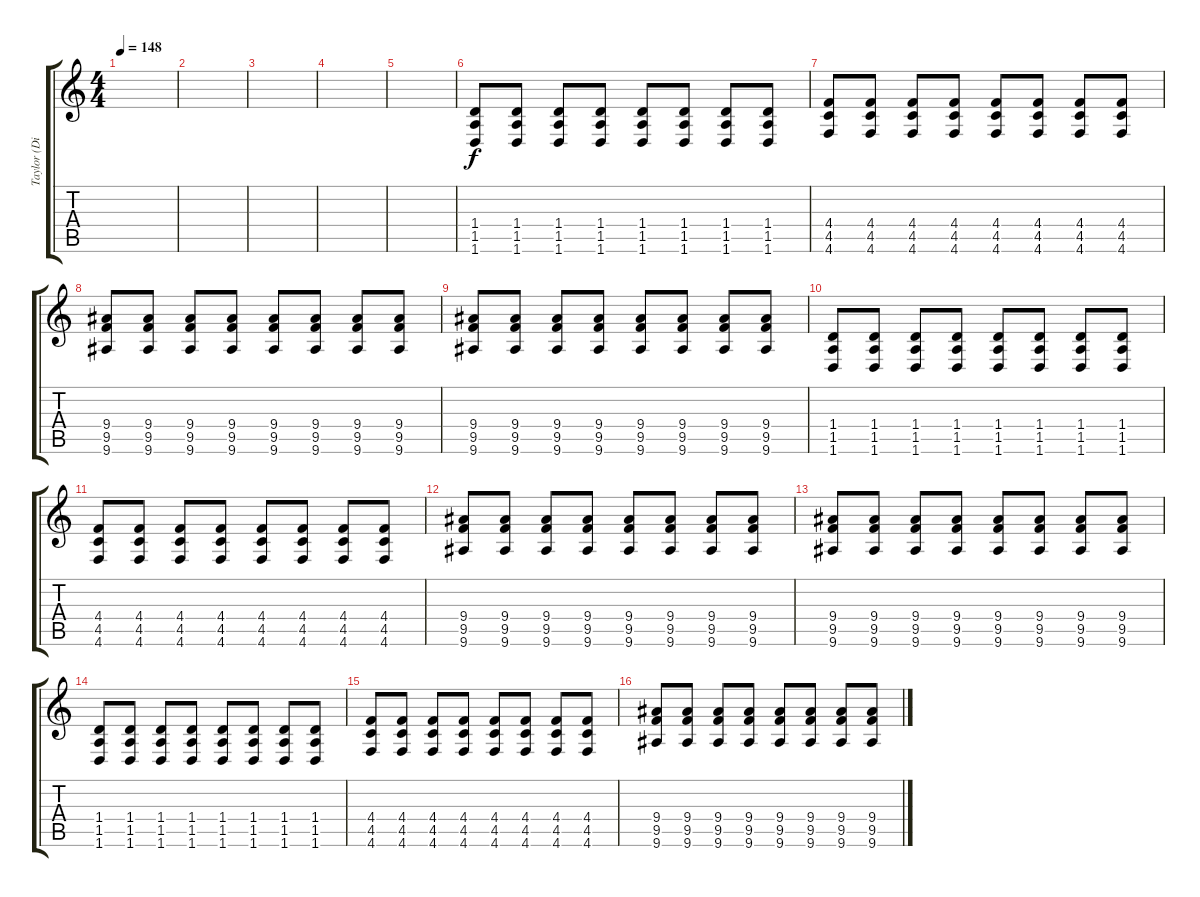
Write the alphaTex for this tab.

\track ("Taylor (Distortion)" "Taylor (Di") {instrument distortionguitar}
\staff {score tabs}
\tuning (Eb4 Bb3 Gb3 Db3 Ab2 Db2) {hide}
\ts (4 4)
\tempo 148
\clef g2
\ks c
|
|
|
|
|
(1.4 1.5 1.6).8 (1.4 1.5 1.6).8 (1.4 1.5 1.6).8 (1.4 1.5 1.6).8 (1.4 1.5 1.6).8 (1.4 1.5 1.6).8 (1.4 1.5 1.6).8 (1.4 1.5 1.6).8 |
(4.4 4.5 4.6).8 (4.4 4.5 4.6).8 (4.4 4.5 4.6).8 (4.4 4.5 4.6).8 (4.4 4.5 4.6).8 (4.4 4.5 4.6).8 (4.4 4.5 4.6).8 (4.4 4.5 4.6).8 |
(9.4 9.5 9.6).8 (9.4 9.5 9.6).8 (9.4 9.5 9.6).8 (9.4 9.5 9.6).8 (9.4 9.5 9.6).8 (9.4 9.5 9.6).8 (9.4 9.5 9.6).8 (9.4 9.5 9.6).8 |
(9.4 9.5 9.6).8 (9.4 9.5 9.6).8 (9.4 9.5 9.6).8 (9.4 9.5 9.6).8 (9.4 9.5 9.6).8 (9.4 9.5 9.6).8 (9.4 9.5 9.6).8 (9.4 9.5 9.6).8 |
(1.4 1.5 1.6).8 (1.4 1.5 1.6).8 (1.4 1.5 1.6).8 (1.4 1.5 1.6).8 (1.4 1.5 1.6).8 (1.4 1.5 1.6).8 (1.4 1.5 1.6).8 (1.4 1.5 1.6).8 |
(4.4 4.5 4.6).8 (4.4 4.5 4.6).8 (4.4 4.5 4.6).8 (4.4 4.5 4.6).8 (4.4 4.5 4.6).8 (4.4 4.5 4.6).8 (4.4 4.5 4.6).8 (4.4 4.5 4.6).8 |
(9.4 9.5 9.6).8 (9.4 9.5 9.6).8 (9.4 9.5 9.6).8 (9.4 9.5 9.6).8 (9.4 9.5 9.6).8 (9.4 9.5 9.6).8 (9.4 9.5 9.6).8 (9.4 9.5 9.6).8 |
(9.4 9.5 9.6).8 (9.4 9.5 9.6).8 (9.4 9.5 9.6).8 (9.4 9.5 9.6).8 (9.4 9.5 9.6).8 (9.4 9.5 9.6).8 (9.4 9.5 9.6).8 (9.4 9.5 9.6).8 |
(1.4 1.5 1.6).8 (1.4 1.5 1.6).8 (1.4 1.5 1.6).8 (1.4 1.5 1.6).8 (1.4 1.5 1.6).8 (1.4 1.5 1.6).8 (1.4 1.5 1.6).8 (1.4 1.5 1.6).8 |
(4.4 4.5 4.6).8 (4.4 4.5 4.6).8 (4.4 4.5 4.6).8 (4.4 4.5 4.6).8 (4.4 4.5 4.6).8 (4.4 4.5 4.6).8 (4.4 4.5 4.6).8 (4.4 4.5 4.6).8 |
(9.4 9.5 9.6).8 (9.4 9.5 9.6).8 (9.4 9.5 9.6).8 (9.4 9.5 9.6).8 (9.4 9.5 9.6).8 (9.4 9.5 9.6).8 (9.4 9.5 9.6).8 (9.4 9.5 9.6).8
